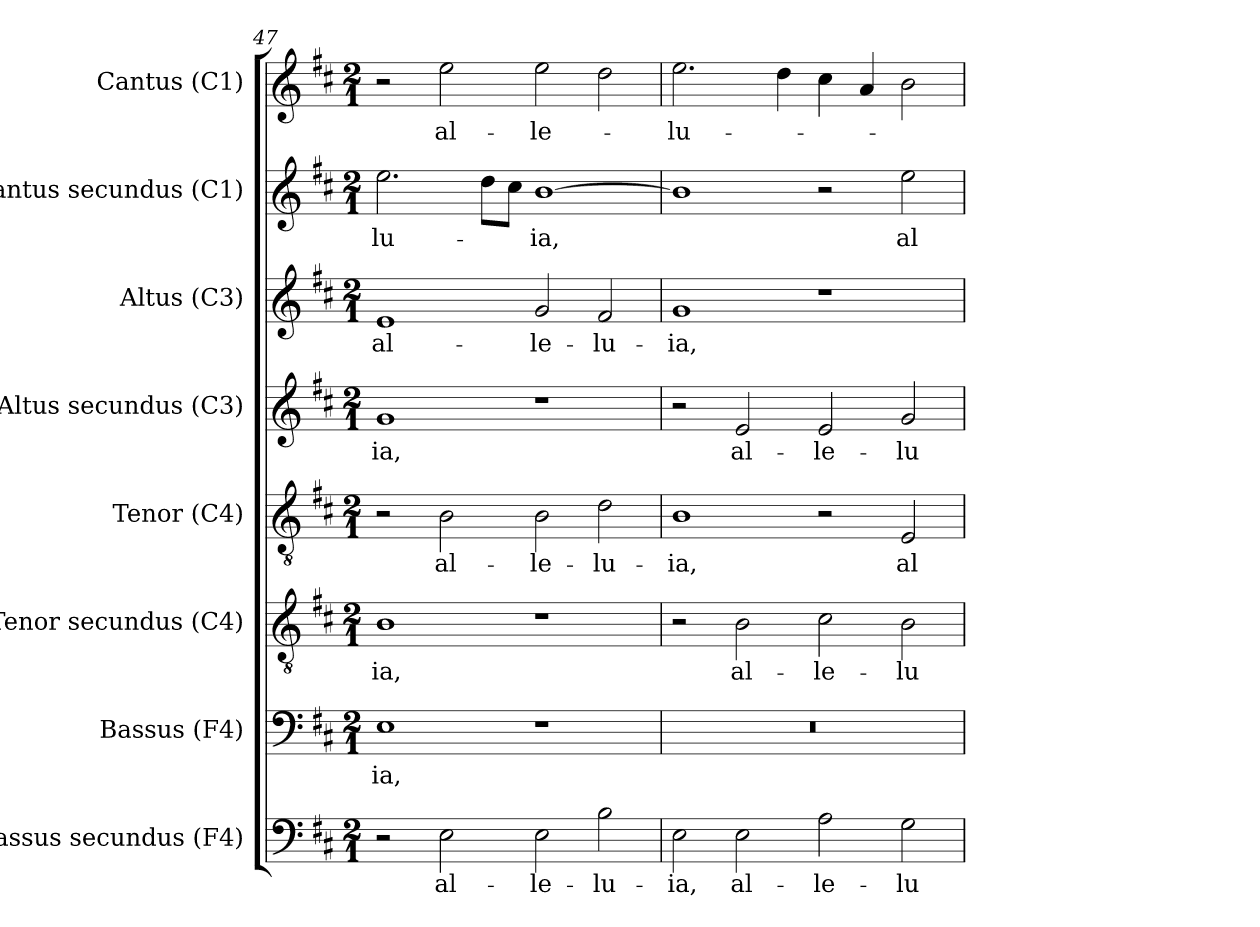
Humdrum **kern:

**kern	**text	**kern	**text	**kern	**text	**kern	**text	**kern	**text	**kern	**text	**kern	**text	**kern	**text
*part8	*part8	*part7	*part7	*part6	*part6	*part5	*part5	*part4	*part4	*part3	*part3	*part2	*part2	*part1	*part1
*staff8	*staff8	*staff7	*staff7	*staff6	*staff6	*staff5	*staff5	*staff4	*staff4	*staff3	*staff3	*staff2	*staff2	*staff1	*staff1
*I"Bassus secundus (F4)	*	*I"Bassus (F4)	*	*I"Tenor secundus (C4)	*	*I"Tenor (C4)	*	*I"Altus secundus (C3)	*	*I"Altus (C3)	*	*I"Cantus secundus (C1)	*	*I"Cantus (C1)	*
*I'B2	*	*I'B.	*	*I'T2	*	*I'T.	*	*I'A2	*	*I'A.	*	*I'C2	*	*I'C.	*
*clefF4	*	*clefF4	*	*clefGv2	*	*clefGv2	*	*clefG2	*	*clefG2	*	*clefG2	*	*clefG2	*
*	*	*	*	*	*	*ITrd7c12	*	*	*	*	*	*	*	*	*
*k[f#c#]	*	*k[f#c#]	*	*k[f#c#]	*	*k[f#c#]	*	*k[f#c#]	*	*k[f#c#]	*	*k[f#c#]	*	*k[f#c#]	*
*D:	*	*D:	*	*D:	*	*D:	*	*D:	*	*D:	*	*D:	*	*D:	*
*M2/1	*	*M2/1	*	*M2/1	*	*M2/1	*	*M2/1	*	*M2/1	*	*M2/1	*	*M2/1	*
=47	=47	=47	=47	=47	=47	=47	=47	=47	=47	=47	=47	=47	=47	=47	=47
!	!	!	!LO:LY:b:color=#000000	!	!	!	!	!	!	!	!	!	!	!	!
!	!	!	!	!	!LO:LY:b:color=#000000	!	!	!	!	!	!	!	!	!	!
!	!	!	!	!	!	!	!	!	!LO:LY:b:color=#000000	!	!	!	!	!	!
!	!	!	!	!	!	!	!	!	!	!	!LO:LY:b:color=#000000	!	!	!	!
!	!	!	!	!	!	!	!	!	!	!	!	!	!LO:LY:b:color=#000000	!	!
2r	.	1Ei	-ia,	1Bi	-ia,	2r	.	1gi	-ia,	1ei	al-	2.eei\	-lu-	2r	.
!	!LO:LY:b:color=#000000	!	!	!	!	!	!	!	!	!	!	!	!	!	!
!	!	!	!	!	!	!	!LO:LY:b:color=#000000	!	!	!	!	!	!	!	!
!	!	!	!	!	!	!	!	!	!	!	!	!	!	!	!LO:LY:b:color=#000000
2Ei\	al-	.	.	.	.	2BBi\	al-	.	.	.	.	.	.	2eei\	al-
.	.	.	.	.	.	.	.	.	.	.	.	8ddi\L	.	.	.
.	.	.	.	.	.	.	.	.	.	.	.	8cc#i\J	.	.	.
!	!LO:LY:b:color=#000000	!	!	!	!	!	!	!	!	!	!	!	!	!	!
!	!	!	!	!	!	!	!LO:LY:b:color=#000000	!	!	!	!	!	!	!	!
!	!	!	!	!	!	!	!	!	!	!	!LO:LY:b:color=#000000	!	!	!	!
!	!	!	!	!	!	!	!	!	!	!	!	!	!LO:LY:b:color=#000000	!	!
!	!	!	!	!	!	!	!	!	!	!	!	!	!	!	!LO:LY:b:color=#000000
2Ei\	-le-	1r	.	1r	.	2BBi\	-le-	1r	.	2gi/	-le-	[1bi	-ia,	2eei\	-le-
!	!LO:LY:b:color=#000000	!	!	!	!	!	!	!	!	!	!	!	!	!	!
!	!	!	!	!	!	!	!LO:LY:b:color=#000000	!	!	!	!	!	!	!	!
!	!	!	!	!	!	!	!	!	!	!	!LO:LY:b:color=#000000	!	!	!	!
2Bi\	-lu-	.	.	.	.	2Di\	-lu-	.	.	2f#i/	-lu-	.	.	2ddi\	.
!!LO:PB:g=z
=48	=48	=48	=48	=48	=48	=48	=48	=48	=48	=48	=48	=48	=48	=48	=48
!	!LO:LY:b:color=#000000	!LO:N:vis=1	!	!	!	!	!	!	!	!	!	!	!	!	!
!	!	!	!	!	!	!	!LO:LY:b:color=#000000	!	!	!	!	!	!	!	!
!	!	!	!	!	!	!	!	!	!	!	!LO:LY:b:color=#000000	!	!	!	!
!	!	!	!	!	!	!	!	!	!	!	!	!	!	!	!LO:LY:b:color=#000000
2Ei\	-ia,	0r	.	2r	.	1BBi	-ia,	2r	.	1gi	-ia,	1bi]	.	2.eei\	-lu-
!	!LO:LY:b:color=#000000	!	!	!	!	!	!	!	!	!	!	!	!	!	!
!	!	!	!	!	!LO:LY:b:color=#000000	!	!	!	!	!	!	!	!	!	!
!	!	!	!	!	!	!	!	!	!LO:LY:b:color=#000000	!	!	!	!	!	!
2Ei\	al-	.	.	2Bi\	al-	.	.	2ei/	al-	.	.	.	.	.	.
.	.	.	.	.	.	.	.	.	.	.	.	.	.	4ddi\	.
!	!LO:LY:b:color=#000000	!	!	!	!	!	!	!	!	!	!	!	!	!	!
!	!	!	!	!	!LO:LY:b:color=#000000	!	!	!	!	!	!	!	!	!	!
!	!	!	!	!	!	!	!	!	!LO:LY:b:color=#000000	!	!	!	!	!	!
2Ai\	-le-	.	.	2c#i\	-le-	2r	.	2ei/	-le-	1r	.	2r	.	4cc#i\	.
.	.	.	.	.	.	.	.	.	.	.	.	.	.	4ai/	.
!	!LO:LY:b:color=#000000	!	!	!	!	!	!	!	!	!	!	!	!	!	!
!	!	!	!	!	!LO:LY:b:color=#000000	!	!	!	!	!	!	!	!	!	!
!	!	!	!	!	!	!	!LO:LY:b:color=#000000	!	!	!	!	!	!	!	!
!	!	!	!	!	!	!	!	!	!LO:LY:b:color=#000000	!	!	!	!	!	!
!	!	!	!	!	!	!	!	!	!	!	!	!	!LO:LY:b:color=#000000	!	!
2Gi\	-lu-	.	.	2Bi\	-lu-	2EEi/	al-	2gi/	-lu-	.	.	2eei\	al-	2bi\	.
=	=	=	=	=	=	=	=	=	=	=	=	=	=	=	=
*-	*-	*-	*-	*-	*-	*-	*-	*-	*-	*-	*-	*-	*-	*-	*-
